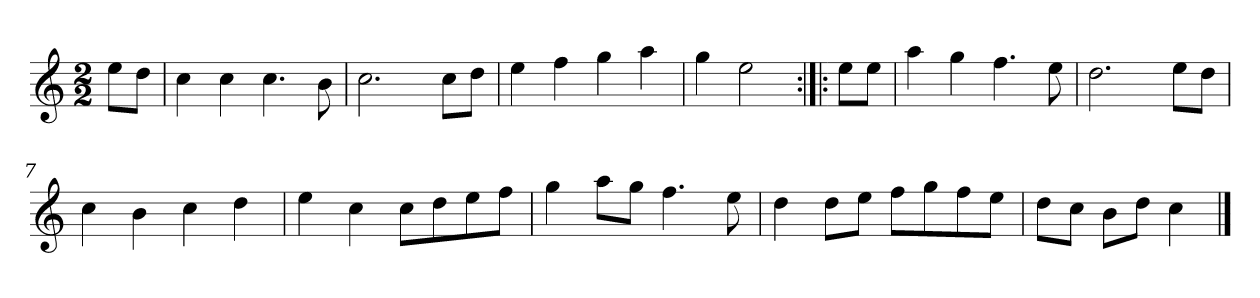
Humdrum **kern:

**kern
*part1
*staff1
*clefG2
*k[]
*C:
*M2/2
*MM120
=
8ee\L
8dd\J
=1
4cc
4cc
4.cc
8b
=2
2.cc
8cc\L
8dd\J
=3
4ee
4ff
4gg
4aa
=4
4gg
2ee
=:|!|:
8ee\L
8ee\J
=5
4aa
4gg
4.ff
8ee
=6
2.dd
8ee\L
8dd\J
=7
4cc
4b
4cc
4dd
=8
4ee
4cc
8cc\L
8dd\
8ee\
8ff\J
=9
4gg
8aa\L
8gg\J
4.ff
8ee
=10
4dd
8dd\L
8ee\J
8ff\L
8gg\
8ff\
8ee\J
=11
8dd\L
8cc\J
8b\L
8dd\J
4cc
==
*-
